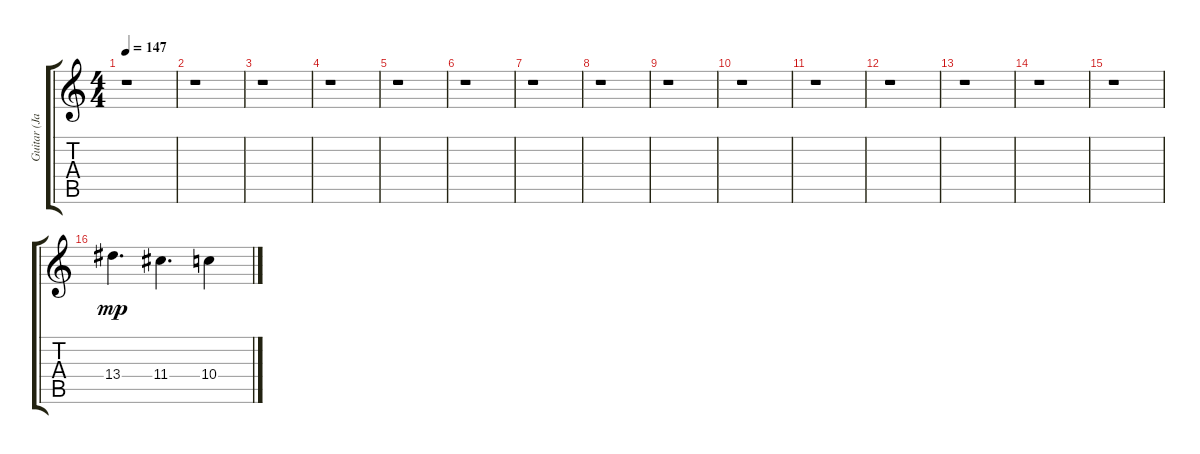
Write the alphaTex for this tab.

\track ("Guitar (Jack - Overdub)" "Guitar (Ja") {instrument distortionguitar}
\staff {score tabs}
\tuning (E4 B3 G3 D3 A2 D2) {hide}
\ts (4 4)
\tempo 147
\clef g2
\ks c
r.1{dy f} |
r.1 |
r.1 |
r.1 |
r.1 |
r.1 |
r.1 |
r.1 |
r.1 |
r.1 |
r.1 |
r.1 |
r.1 |
r.1 |
r.1 |
13.4.4{d dy mp} 11.4.4{d} 10.4.4
